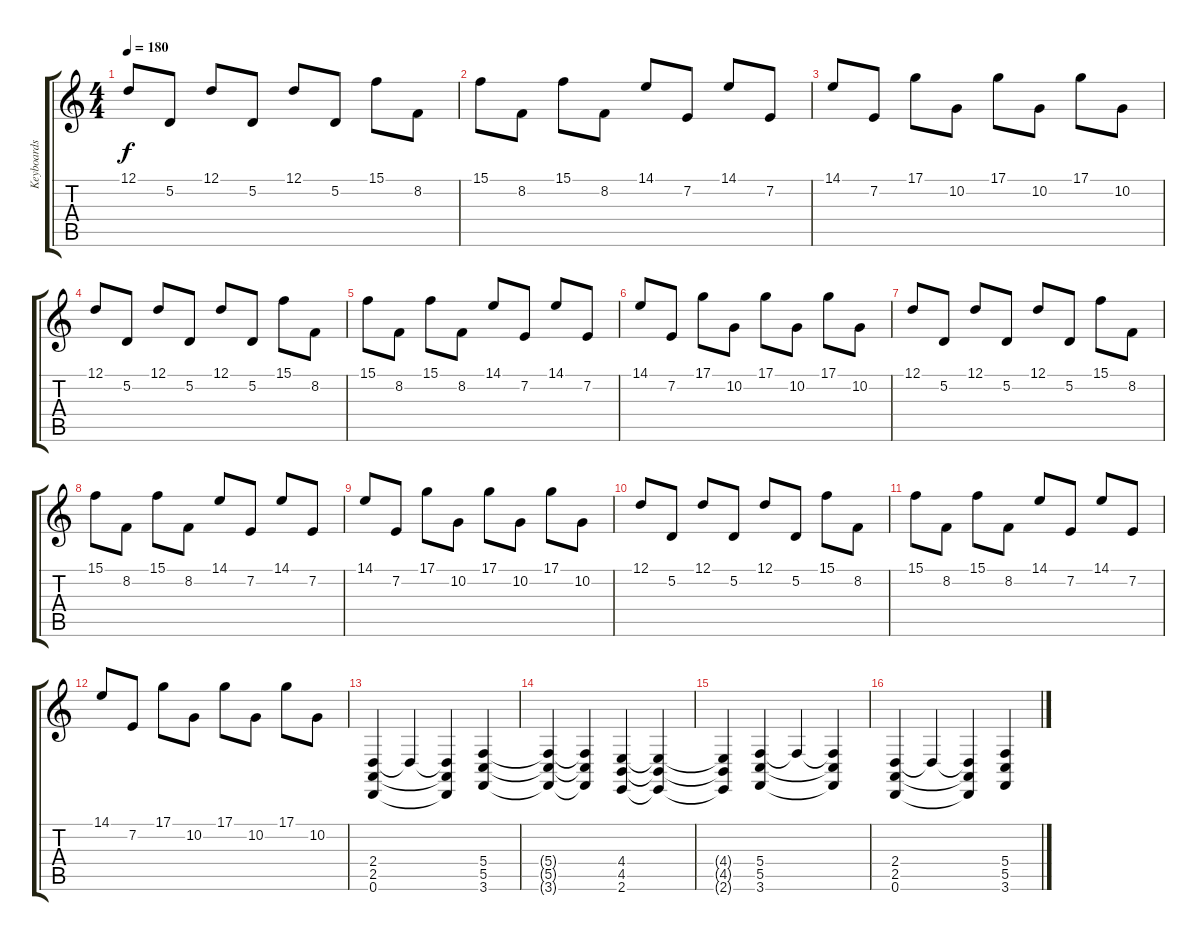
\track ("Keyboards" "Keyboards") {instrument acousticgrandpiano}
\staff {score tabs}
\tuning (D4 A3 F3 C3 G2 D2) {hide}
\ts (4 4)
\tempo 180
\clef g2
\ks c
12.1.8{dy f volume 5 instrument pad5bowed} 5.2.8 12.1.8{volume 9} 5.2.8 12.1.8 5.2.8 15.1.8 8.2.8 |
15.1.8 8.2.8 15.1.8 8.2.8 14.1.8 7.2.8 14.1.8 7.2.8 |
14.1.8 7.2.8 17.1.8 10.2.8 17.1.8 10.2.8 17.1.8 10.2.8 |
12.1.8{volume 11 instrument pad5bowed} 5.2.8 12.1.8{volume 13} 5.2.8 12.1.8 5.2.8 15.1.8 8.2.8 |
15.1.8 8.2.8 15.1.8 8.2.8 14.1.8 7.2.8 14.1.8 7.2.8 |
14.1.8 7.2.8 17.1.8 10.2.8 17.1.8 10.2.8 17.1.8 10.2.8 |
12.1.8{volume 13 instrument pad5bowed} 5.2.8 12.1.8 5.2.8 12.1.8 5.2.8 15.1.8 8.2.8 |
15.1.8 8.2.8 15.1.8 8.2.8 14.1.8 7.2.8 14.1.8 7.2.8 |
14.1.8 7.2.8 17.1.8 10.2.8 17.1.8 10.2.8 17.1.8 10.2.8 |
12.1.8{volume 13 instrument pad5bowed} 5.2.8 12.1.8 5.2.8 12.1.8 5.2.8 15.1.8 8.2.8 |
15.1.8 8.2.8 15.1.8 8.2.8 14.1.8 7.2.8 14.1.8 7.2.8 |
14.1.8 7.2.8 17.1.8 10.2.8 17.1.8 10.2.8 17.1.8 10.2.8 |
(2.4 2.5 0.6).4{instrument acousticgrandpiano} 2.4{t}.4 (2.4{t} 2.5{t} 0.6{t}).4 (5.4 5.5 3.6).4 |
(5.4{t} 5.5{t} 3.6{t}).4 (5.4{t} 5.5{t} 3.6{t}).4 (4.4 4.5 2.6).4 (4.4{t} 4.5{t} 2.6{t}).4 |
(4.4{t} 4.5{t} 2.6{t}).4 (5.4 5.5 3.6).4 5.4{t}.4 (5.4{t} 5.5{t} 3.6{t}).4 |
(2.4 2.5 0.6).4{instrument acousticgrandpiano} 2.4{t}.4 (2.4{t} 2.5{t} 0.6{t}).4 (5.4 5.5 3.6).4
